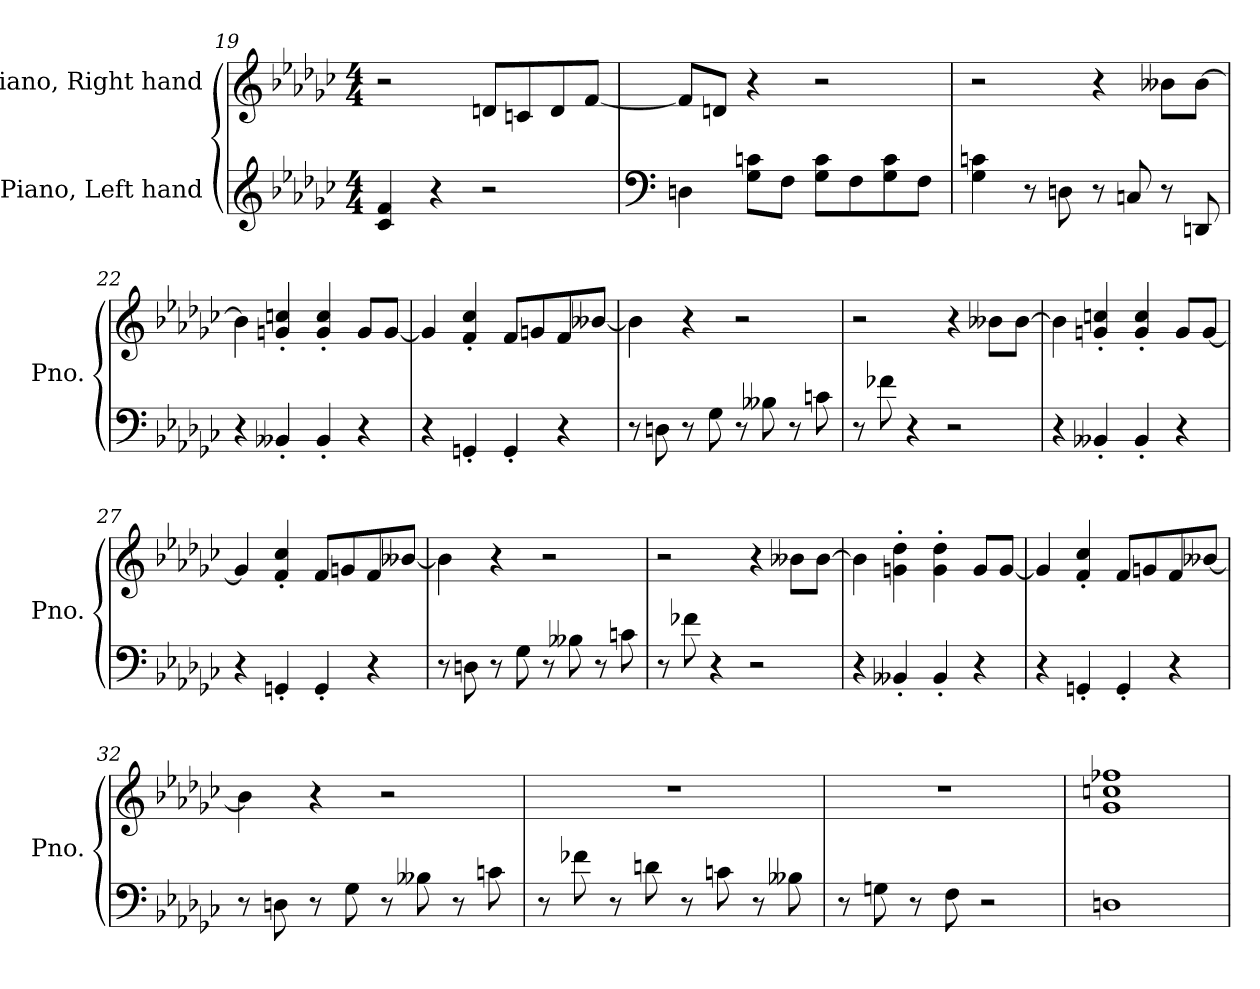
**kern	**kern
*part2	*part1
*staff2	*staff1
*I"Piano, Left hand	*I"Piano, Right hand
*I'Pno.	*I'Pno.
*clefG2	*clefG2
*k[b-e-a-d-g-c-]	*k[b-e-a-d-g-c-]
*M4/4	*M4/4
=19	=19
4c-/ 4f/	2r
4r	.
2r	8dn/L
.	8cn/
.	8d/
.	[8f/J
=20	=20
*clefF4	*
4Dn\	8f/L]
.	8dn/J
8G-\ 8cn\L	4r
8F\J	.
8G-\ 8c\L	2r
8F\	.
8G-\ 8c\	.
8F\J	.
!!LO:LB:g=z
=21	=21
4G-\ 4cn\	2r
8r	.
8Dn\	.
8r	4r
8Cn/	.
8r	8b--X\L
8DDn/	[8b--\J
=22	=22
4r	4b--\]
4BB--X'/	4gn/' 4ccn/'
4BB--'/	4g/' 4cc/'
4r	8g/L
.	[8g/J
=23	=23
4r	4g/]
4GGn'/	4f/' 4cc-/'
4GG'/	8f/L
.	8gn/
4r	8f/
.	[8b--X/J
=24	=24
8r	4b--\]
8Dn\	.
8r	4r
8G-\	.
8r	2r
8B--X\	.
8r	.
8cn\	.
!!LO:PB:g=z
=25	=25
8r	2r
8f-X\	.
4r	.
2r	4r
.	8b--X\L
.	[8b--\J
=26	=26
4r	4b--\]
4BB--X'/	4gn/' 4ccn/'
4BB--'/	4g/' 4cc/'
4r	8g/L
.	[8g/J
=27	=27
4r	4g/]
4GGn'/	4f/' 4cc-/'
4GG'/	8f/L
.	8gn/
4r	8f/
.	[8b--X/J
=28	=28
8r	4b--\]
8Dn\	.
8r	4r
8G-\	.
8r	2r
8B--X\	.
8r	.
8cn\	.
!!LO:LB:g=z
=29	=29
8r	2r
8f-X\	.
4r	.
2r	4r
.	8b--X\L
.	[8b--\J
=30	=30
4r	4b--\]
4BB--X'/	4gn\' 4dd-\'
4BB--'/	4g\' 4dd-\'
4r	8g/L
.	[8g/J
=31	=31
4r	4g/]
4GGn'/	4f/' 4cc-/'
4GG'/	8f/L
.	8gn/
4r	8f/
.	[8b--X/J
=32	=32
8r	4b--\]
8Dn\	.
8r	4r
8G-\	.
8r	2r
8B--X\	.
8r	.
8cn\	.
!!LO:LB:g=z
=33	=33
8r	1r
8f-X\	.
8r	.
8dn\	.
8r	.
8cn\	.
8r	.
8B--X\	.
=34	=34
8r	1r
8Gn\	.
8r	.
8F\	.
2r	.
=35	=35
1Dn	1g- 1ccn 1ff-X
=	=
*-	*-
